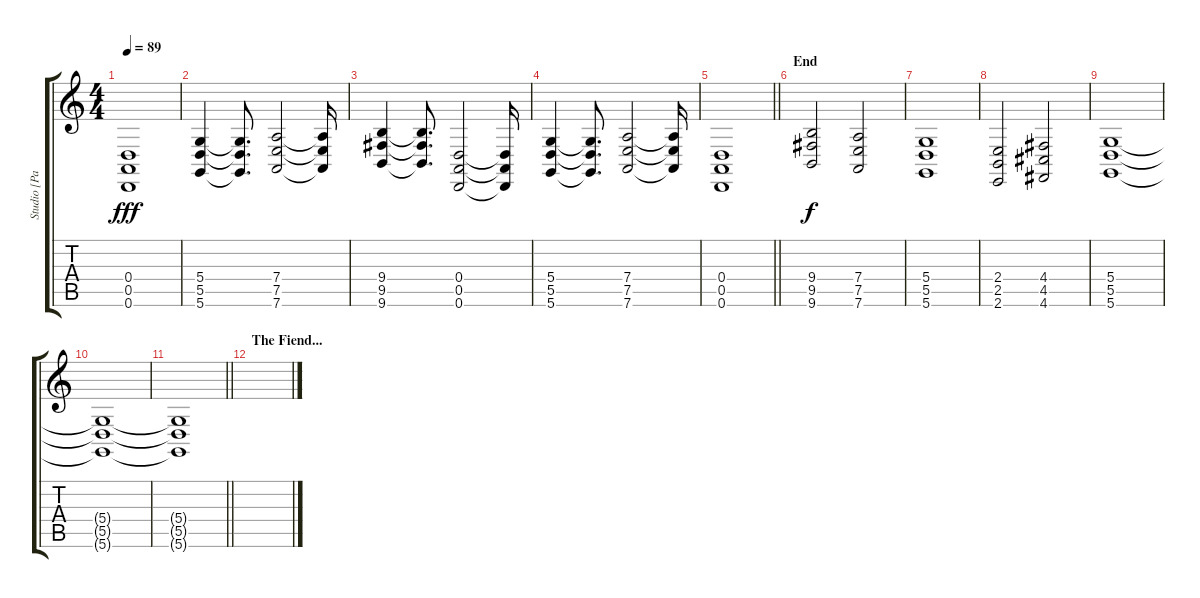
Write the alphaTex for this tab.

\track ("Studio [Pad/FX]" "Studio [Pa") {instrument pad2warm}
\staff {score tabs}
\tuning (E4 B3 G3 D3 A2 D2) {hide}
\ts (4 4)
\tempo 89
\clef g2
\ks c
(0.4 0.5 0.6).1{dy fff} |
(5.4 5.5 5.6).4 (5.4{t} 5.5{t} 5.6{t}).8{d} (7.4 7.5 7.6).2 (7.4{t} 7.5{t} 7.6{t}).16 |
(9.4 9.5 9.6).4 (9.4{t} 9.5{t} 9.6{t}).8{d} (0.4 0.5 0.6).2 (0.4{t} 0.5{t} 0.6{t}).16 |
(5.4 5.5 5.6).4 (5.4{t} 5.5{t} 5.6{t}).8{d} (7.4 7.5 7.6).2 (7.4{t} 7.5{t} 7.6{t}).16 |
\barLineRight lightlight
(0.4 0.5 0.6).1 |
\section ("" "End")
(9.4 9.5 9.6).2{dy f} (7.4 7.5 7.6).2 |
(5.4 5.5 5.6).1 |
(2.4 2.5 2.6).2 (4.4 4.5 4.6).2 |
(5.4 5.5 5.6).1{volume 3} |
(5.4{t} 5.5{t} 5.6{t}).1 |
\barLineRight lightlight
(5.4{t} 5.5{t} 5.6{t}).1{volume 13} |
\section ("" "The Fiend...")
